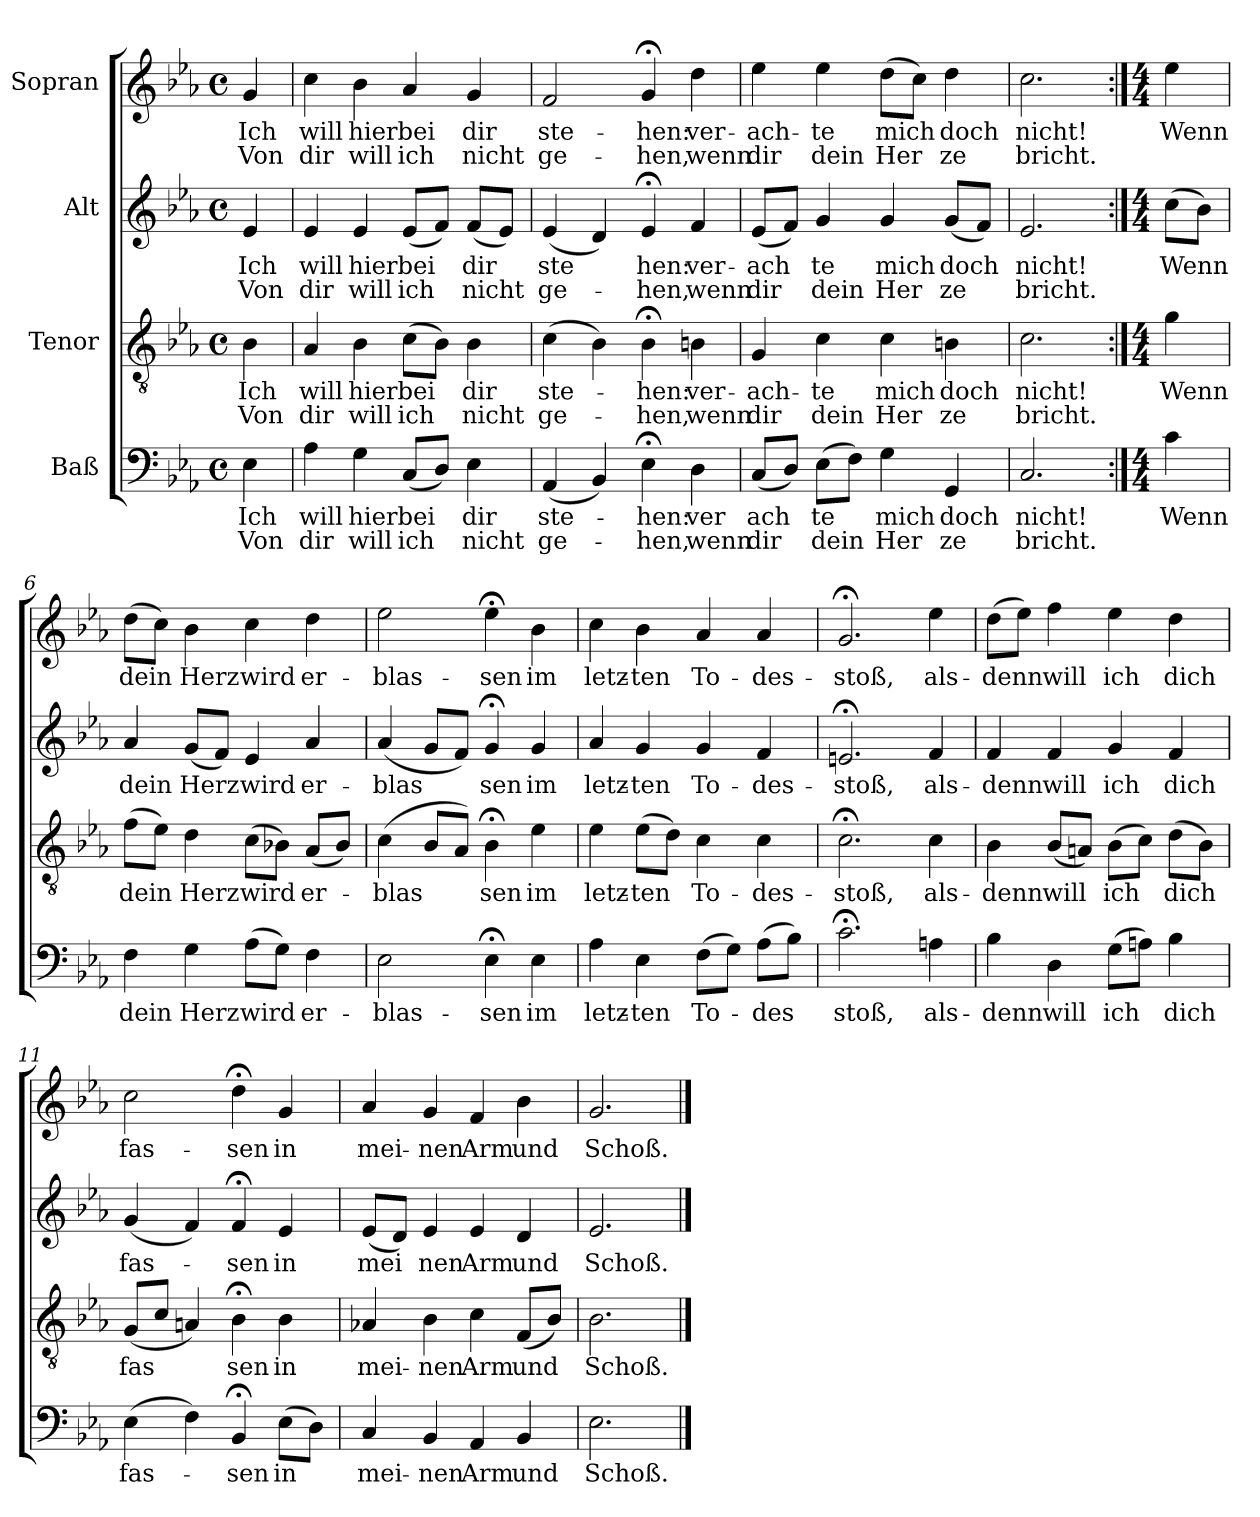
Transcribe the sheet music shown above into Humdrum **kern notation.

**kern	**text	**text	**kern	**text	**text	**kern	**text	**text	**kern	**text	**text
*part4	*part4	*part4	*part3	*part3	*part3	*part2	*part2	*part2	*part1	*part1	*part1
*staff4	*staff4	*staff4	*staff3	*staff3	*staff3	*staff2	*staff2	*staff2	*staff1	*staff1	*staff1
*I"Baß	*	*	*I"Tenor	*	*	*I"Alt	*	*	*I"Sopran	*	*
*clefF4	*	*	*clefGv2	*	*	*clefG2	*	*	*clefG2	*	*
*k[b-e-a-]	*	*	*k[b-e-a-]	*	*	*k[b-e-a-]	*	*	*k[b-e-a-]	*	*
*E-:	*	*	*E-:	*	*	*E-:	*	*	*E-:	*	*
*M4/4	*	*	*M4/4	*	*	*M4/4	*	*	*M4/4	*	*
*met(c)	*	*	*met(c)	*	*	*met(c)	*	*	*met(c)	*	*
=	=	=	=	=	=	=	=	=	=	=	=
!	!LO:LY:b	!LO:LY:b	!	!LO:LY:b	!LO:LY:b	!	!LO:LY:b	!LO:LY:b	!	!LO:LY:b	!LO:LY:b
4E-\	Ich	Von	4B-\	Ich	Von	4e-/	Ich	Von	4g/	Ich	Von
=1	=1	=1	=1	=1	=1	=1	=1	=1	=1	=1	=1
!	!LO:LY:b	!LO:LY:b	!	!LO:LY:b	!LO:LY:b	!	!LO:LY:b	!LO:LY:b	!	!LO:LY:b	!LO:LY:b
4A-\	will	dir	4A-/	will	dir	4e-/	will	dir	4cc\	will	dir
!	!LO:LY:b	!LO:LY:b	!	!LO:LY:b	!LO:LY:b	!	!LO:LY:b	!LO:LY:b	!	!LO:LY:b	!LO:LY:b
4G\	hier	will	4B-\	hier	will	4e-/	hier	will	4b-\	hier	will
!	!LO:LY:b	!LO:LY:b	!	!LO:LY:b	!LO:LY:b	!	!LO:LY:b	!LO:LY:b	!	!LO:LY:b	!LO:LY:b
(<8C/L	bei	ich	(>8c\L	bei	ich	(<8e-/L	bei	ich	4a-/	bei	ich
8D/J)	.	.	8B-\J)	.	.	8f/J)	.	.	.	.	.
!	!LO:LY:b	!LO:LY:b	!	!LO:LY:b	!LO:LY:b	!	!LO:LY:b	!LO:LY:b	!	!LO:LY:b	!LO:LY:b
4E-\	dir	nicht	4B-\	dir	nicht	(<8f/L	dir	nicht	4g/	dir	nicht
.	.	.	.	.	.	8e-/J)	.	.	.	.	.
=2	=2	=2	=2	=2	=2	=2	=2	=2	=2	=2	=2
!	!LO:LY:b	!LO:LY:b	!	!LO:LY:b	!LO:LY:b	!	!LO:LY:b	!LO:LY:b	!	!LO:LY:b	!LO:LY:b
(<4AA-/	ste-	ge-	(>4c\	ste-	ge-	(<4e-/	ste	ge-	2f/	ste-	ge-
4BB-/)	.	.	4B-\)	.	.	4d/)	.	.	.	.	.
!	!LO:LY:b	!LO:LY:b	!	!LO:LY:b	!LO:LY:b	!	!LO:LY:b	!LO:LY:b	!	!LO:LY:b	!LO:LY:b
4E-;<\	-hen:	-hen,	4B-;<\	-hen:	-hen,	4e-;/	hen:	-hen,	4g;/	-hen:	-hen,
!	!LO:LY:b	!LO:LY:b	!	!LO:LY:b	!LO:LY:b	!	!LO:LY:b	!LO:LY:b	!	!LO:LY:b	!LO:LY:b
4D\	ver­	wenn	4Bn\	ver-	wenn	4f/	ver-	wenn	4dd\	ver-	wenn
=3	=3	=3	=3	=3	=3	=3	=3	=3	=3	=3	=3
!	!LO:LY:b	!LO:LY:b	!	!LO:LY:b	!LO:LY:b	!	!LO:LY:b	!LO:LY:b	!	!LO:LY:b	!LO:LY:b
(<8C/L	ach	dir	4G/	-ach-	dir	(<8e-/L	-ach	dir	4ee-\	-ach-	dir
8D/J)	.	.	.	.	.	8f/J)	.	.	.	.	.
!	!LO:LY:b	!LO:LY:b	!	!LO:LY:b	!LO:LY:b	!	!LO:LY:b	!LO:LY:b	!	!LO:LY:b	!LO:LY:b
(>8E-\L	te	dein	4c\	-te	dein	4g/	te	dein	4ee-\	-te	dein
8F\J)	.	.	.	.	.	.	.	.	.	.	.
!	!LO:LY:b	!LO:LY:b	!	!LO:LY:b	!LO:LY:b	!	!LO:LY:b	!LO:LY:b	!	!LO:LY:b	!LO:LY:b
4G\	mich	Her	4c\	mich	Her	4g/	mich	Her	(>8dd\L	mich	Her
.	.	.	.	.	.	.	.	.	8cc\J)	.	.
!	!LO:LY:b	!LO:LY:b	!	!LO:LY:b	!LO:LY:b	!	!LO:LY:b	!LO:LY:b	!	!LO:LY:b	!LO:LY:b
4GG/	doch	ze	4Bn\	doch	ze	(<8g/L	doch	ze	4dd\	doch	ze
.	.	.	.	.	.	8f/J)	.	.	.	.	.
=4	=4	=4	=4	=4	=4	=4	=4	=4	=4	=4	=4
!	!LO:LY:b	!LO:LY:b	!	!LO:LY:b	!LO:LY:b	!	!LO:LY:b	!LO:LY:b	!	!LO:LY:b	!LO:LY:b
2.C/	nicht!	bricht.	2.c\	nicht!	bricht.	2.e-/	nicht!	bricht.	2.cc\	nicht!	bricht.
!!LO:LB:g=z
=5:|!	=5:|!	=5:|!	=5:|!	=5:|!	=5:|!	=5:|!	=5:|!	=5:|!	=5:|!	=5:|!	=5:|!
*M4/4	*	*	*M4/4	*	*	*M4/4	*	*	*M4/4	*	*
!	!LO:LY:b	!	!	!LO:LY:b	!	!	!LO:LY:b	!	!	!LO:LY:b	!
4c\	Wenn	.	4g\	Wenn	.	(>8cc\L	Wenn	.	4ee-\	Wenn	.
.	.	.	.	.	.	8b-\J)	.	.	.	.	.
=6	=6	=6	=6	=6	=6	=6	=6	=6	=6	=6	=6
!	!LO:LY:b	!	!	!LO:LY:b	!	!	!LO:LY:b	!	!	!LO:LY:b	!
4F\	dein	.	(>8f\L	dein	.	4a-/	dein	.	(>8dd\L	dein	.
.	.	.	8e-\J)	.	.	.	.	.	8cc\J)	.	.
!	!LO:LY:b	!	!	!LO:LY:b	!	!	!LO:LY:b	!	!	!LO:LY:b	!
4G\	Herz	.	4d\	Herz	.	(<8g/L	Herz	.	4b-\	Herz	.
.	.	.	.	.	.	8f/J)	.	.	.	.	.
!	!LO:LY:b	!	!	!LO:LY:b	!	!	!LO:LY:b	!	!	!LO:LY:b	!
(>8A-\L	wird	.	(>8c\L	wird	.	4e-/	wird	.	4cc\	wird	.
8G\J)	.	.	8B-X\J)	.	.	.	.	.	.	.	.
!	!LO:LY:b	!	!	!LO:LY:b	!	!	!LO:LY:b	!	!	!LO:LY:b	!
4F\	er-	.	(<8A-/L	er-	.	4a-/	er-	.	4dd\	er-	.
.	.	.	8B-/J)	.	.	.	.	.	.	.	.
=7	=7	=7	=7	=7	=7	=7	=7	=7	=7	=7	=7
!	!LO:LY:b	!	!	!LO:LY:b	!	!	!LO:LY:b	!	!	!LO:LY:b	!
2E-\	-blas-	.	(<4c\	-blas	.	(<4a-/	-blas	.	2ee-\	-blas-	.
.	.	.	8B-/L	.	.	8g/L	.	.	.	.	.
.	.	.	8A-/J)	.	.	8f/J)	.	.	.	.	.
!	!LO:LY:b	!	!	!LO:LY:b	!	!	!LO:LY:b	!	!	!LO:LY:b	!
4E-;<\	-sen	.	4B-;<\	sen	.	4g;/	sen	.	4ee-;<\	-sen	.
!	!LO:LY:b	!	!	!LO:LY:b	!	!	!LO:LY:b	!	!	!LO:LY:b	!
4E-\	im	.	4e-\	im	.	4g/	im	.	4b-\	im	.
=8	=8	=8	=8	=8	=8	=8	=8	=8	=8	=8	=8
!	!LO:LY:b	!	!	!LO:LY:b	!	!	!LO:LY:b	!	!	!LO:LY:b	!
4A-\	letz-	.	4e-\	letz-	.	4a-/	letz-	.	4cc\	letz-	.
!	!LO:LY:b	!	!	!LO:LY:b	!	!	!LO:LY:b	!	!	!LO:LY:b	!
4E-\	-ten	.	(>8e-\L	-ten	.	4g/	-ten	.	4b-\	-ten	.
.	.	.	8d\J)	.	.	.	.	.	.	.	.
!	!LO:LY:b	!	!	!LO:LY:b	!	!	!LO:LY:b	!	!	!LO:LY:b	!
(>8F\L	To-	.	4c\	To-	.	4g/	To-	.	4a-/	To-	.
8G\J)	.	.	.	.	.	.	.	.	.	.	.
!	!LO:LY:b	!	!	!LO:LY:b	!	!	!LO:LY:b	!	!	!LO:LY:b	!
(>8A-\L	-des	.	4c\	-des-	.	4f/	-des-	.	4a-/	-des-	.
8B-\J)	.	.	.	.	.	.	.	.	.	.	.
!!LO:LB:g=z
=9	=9	=9	=9	=9	=9	=9	=9	=9	=9	=9	=9
!	!LO:LY:b	!	!	!LO:LY:b	!	!	!LO:LY:b	!	!	!LO:LY:b	!
2.c;<\	stoß,	.	2.c;<\	-stoß,	.	2.en;/	-stoß,	.	2.g;/	-stoß,	.
!	!LO:LY:b	!	!	!LO:LY:b	!	!	!LO:LY:b	!	!	!LO:LY:b	!
4An\	als-	.	4c\	als-	.	4f/	als-	.	4ee-\	als-	.
=10	=10	=10	=10	=10	=10	=10	=10	=10	=10	=10	=10
!	!LO:LY:b	!	!	!LO:LY:b	!	!	!LO:LY:b	!	!	!LO:LY:b	!
4B-\	-denn	.	4B-\	-denn	.	4f/	-denn	.	(>8dd\L	-denn	.
.	.	.	.	.	.	.	.	.	8ee-\J)	.	.
!	!LO:LY:b	!	!	!LO:LY:b	!	!	!LO:LY:b	!	!	!LO:LY:b	!
4D\	will	.	(<8B-/L	will	.	4f/	will	.	4ff\	will	.
.	.	.	8An/J)	.	.	.	.	.	.	.	.
!	!LO:LY:b	!	!	!LO:LY:b	!	!	!LO:LY:b	!	!	!LO:LY:b	!
(>8G\L	ich	.	(>8B-\L	ich	.	4g/	ich	.	4ee-\	ich	.
8An\J)	.	.	8c\J)	.	.	.	.	.	.	.	.
!	!LO:LY:b	!	!	!LO:LY:b	!	!	!LO:LY:b	!	!	!LO:LY:b	!
4B-\	dich	.	(>8d\L	dich	.	4f/	dich	.	4dd\	dich	.
.	.	.	8B-\J)	.	.	.	.	.	.	.	.
=11	=11	=11	=11	=11	=11	=11	=11	=11	=11	=11	=11
!	!LO:LY:b	!	!	!LO:LY:b	!	!	!LO:LY:b	!	!	!LO:LY:b	!
(>4E-\	fas-	.	(<8G/L	fas	.	(<4g/	fas-	.	2cc\	fas-	.
.	.	.	8c/J	.	.	.	.	.	.	.	.
4F\)	.	.	4An/)	.	.	4f/)	.	.	.	.	.
!	!LO:LY:b	!	!	!LO:LY:b	!	!	!LO:LY:b	!	!	!LO:LY:b	!
4BB-;/	-sen	.	4B-;<\	sen	.	4f;/	-sen	.	4dd;<\	-sen	.
!	!LO:LY:b	!	!	!LO:LY:b	!	!	!LO:LY:b	!	!	!LO:LY:b	!
(>8E-\L	in	.	4B-\	in	.	4e-/	in	.	4g/	in	.
8D\J)	.	.	.	.	.	.	.	.	.	.	.
=12	=12	=12	=12	=12	=12	=12	=12	=12	=12	=12	=12
!	!LO:LY:b	!	!	!LO:LY:b	!	!	!LO:LY:b	!	!	!LO:LY:b	!
4C/	mei-	.	4A-X/	mei-	.	(<8e-/L	mei	.	4a-/	mei-	.
.	.	.	.	.	.	8d/J)	.	.	.	.	.
!	!LO:LY:b	!	!	!LO:LY:b	!	!	!LO:LY:b	!	!	!LO:LY:b	!
4BB-/	-nen	.	4B-\	-nen	.	4e-/	nen	.	4g/	-nen	.
!	!LO:LY:b	!	!	!LO:LY:b	!	!	!LO:LY:b	!	!	!LO:LY:b	!
4AA-/	Arm	.	4c\	Arm	.	4e-/	Arm	.	4f/	Arm	.
!	!LO:LY:b	!	!	!LO:LY:b	!	!	!LO:LY:b	!	!	!LO:LY:b	!
4BB-/	und	.	(<8F/L	und	.	4d/	und	.	4b-\	und	.
.	.	.	8B-/J)	.	.	.	.	.	.	.	.
=13	=13	=13	=13	=13	=13	=13	=13	=13	=13	=13	=13
!	!LO:LY:b	!	!	!LO:LY:b	!	!	!LO:LY:b	!	!	!LO:LY:b	!
2.E-\	Schoß.	.	2.B-\	Schoß.	.	2.e-/	Schoß.	.	2.g/	Schoß.	.
==	==	==	==	==	==	==	==	==	==	==	==
*-	*-	*-	*-	*-	*-	*-	*-	*-	*-	*-	*-
